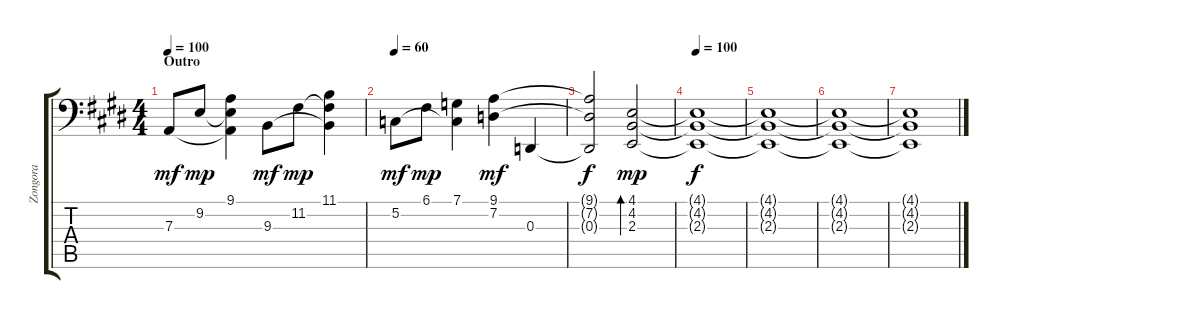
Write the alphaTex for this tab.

\track ("Zongora" "Zongora") {instrument acousticgrandpiano}
\staff {score tabs}
\tuning (C3 G2 D2 A1 E1 B0) {hide}
\ts (4 4)
\section ("" "Outro")
\tempo 100
\clef f4
\ks e
7.3.8{dy mf} 9.2.8{dy mp} (9.1 9.2{t} 7.3{t}).4 9.3.8{dy mf} 11.2.8{dy mp} (11.1 11.2{t} 9.3{t}).4 |
\tempo 60
5.2.8{dy mf} 6.1.8{dy mp} (7.1 5.2{t}).4 (9.1 7.2).4{dy mf} 0.3.4 |
(9.1{t} 7.2{t} 0.3{t}).2{dy f} (4.1 4.2 2.3).2{bd 480 dy mp} |
\tempo 100
(4.1{t} 4.2{t} 2.3{t}).1{dy f} |
(4.1{t} 4.2{t} 2.3{t}).1 |
(4.1{t} 4.2{t} 2.3{t}).1 |
(4.1{t} 4.2{t} 2.3{t}).1
